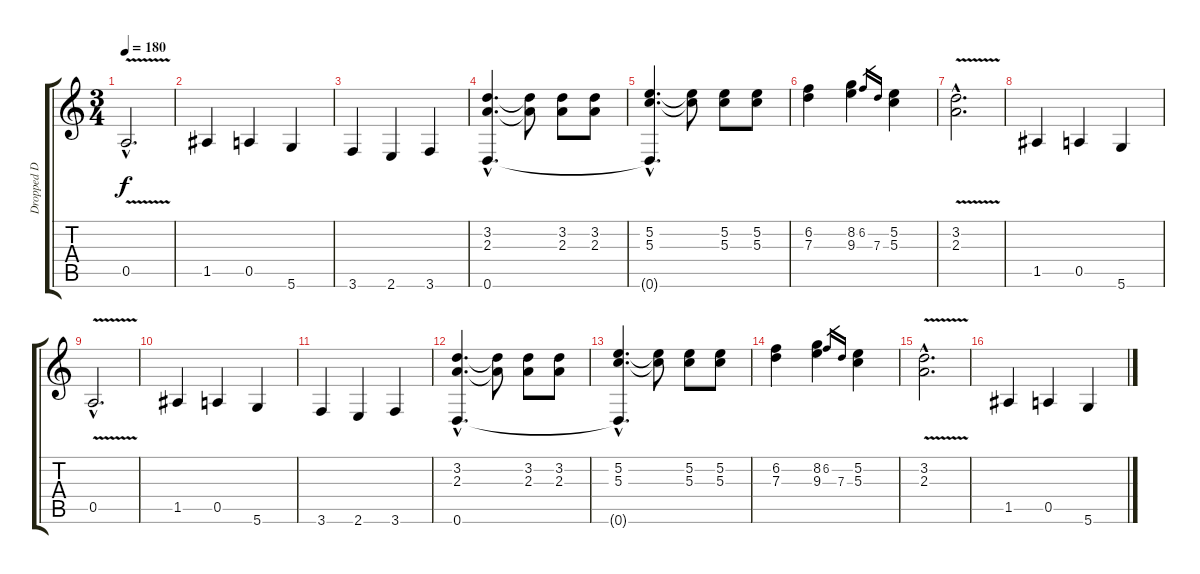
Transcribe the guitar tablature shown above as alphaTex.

\track ("Dropped D - Acustic" "Dropped D ") {instrument acousticguitarsteel}
\staff {score tabs}
\tuning (E4 B3 G3 D3 A2 D2) {hide}
\ts (3 4)
\tempo 180
\clef g2
\ks c
0.5{v hac}.2{d dy f} |
1.5.4 0.5.4 5.6.4 |
3.6.4 2.6.4 3.6.4 |
(3.2{hac} 2.3{hac} 0.6{hac}).4{d} (3.2{t} 2.3{t}).8 (3.2 2.3).8 (3.2 2.3).8 |
(5.2{hac} 5.3{hac} 0.6{hac t}).4{d} (5.2{t} 5.3{t}).8 (5.2 5.3).8 (5.2 5.3).8 |
(6.2 7.3).4 (8.2 9.3).4 6.2.16{gr} 7.3.16{gr} (5.2 5.3).4 |
(3.2{v hac} 2.3{v hac}).2{d} |
1.5.4 0.5.4 5.6.4 |
0.5{v hac}.2{d} |
1.5.4 0.5.4 5.6.4 |
3.6.4 2.6.4 3.6.4 |
(3.2{hac} 2.3{hac} 0.6{hac}).4{d} (3.2{t} 2.3{t}).8 (3.2 2.3).8 (3.2 2.3).8 |
(5.2{hac} 5.3{hac} 0.6{hac t}).4{d} (5.2{t} 5.3{t}).8 (5.2 5.3).8 (5.2 5.3).8 |
(6.2 7.3).4 (8.2 9.3).4 6.2.16{gr} 7.3.16{gr} (5.2 5.3).4 |
(3.2{v hac} 2.3{v hac}).2{d} |
1.5.4 0.5.4 5.6.4
